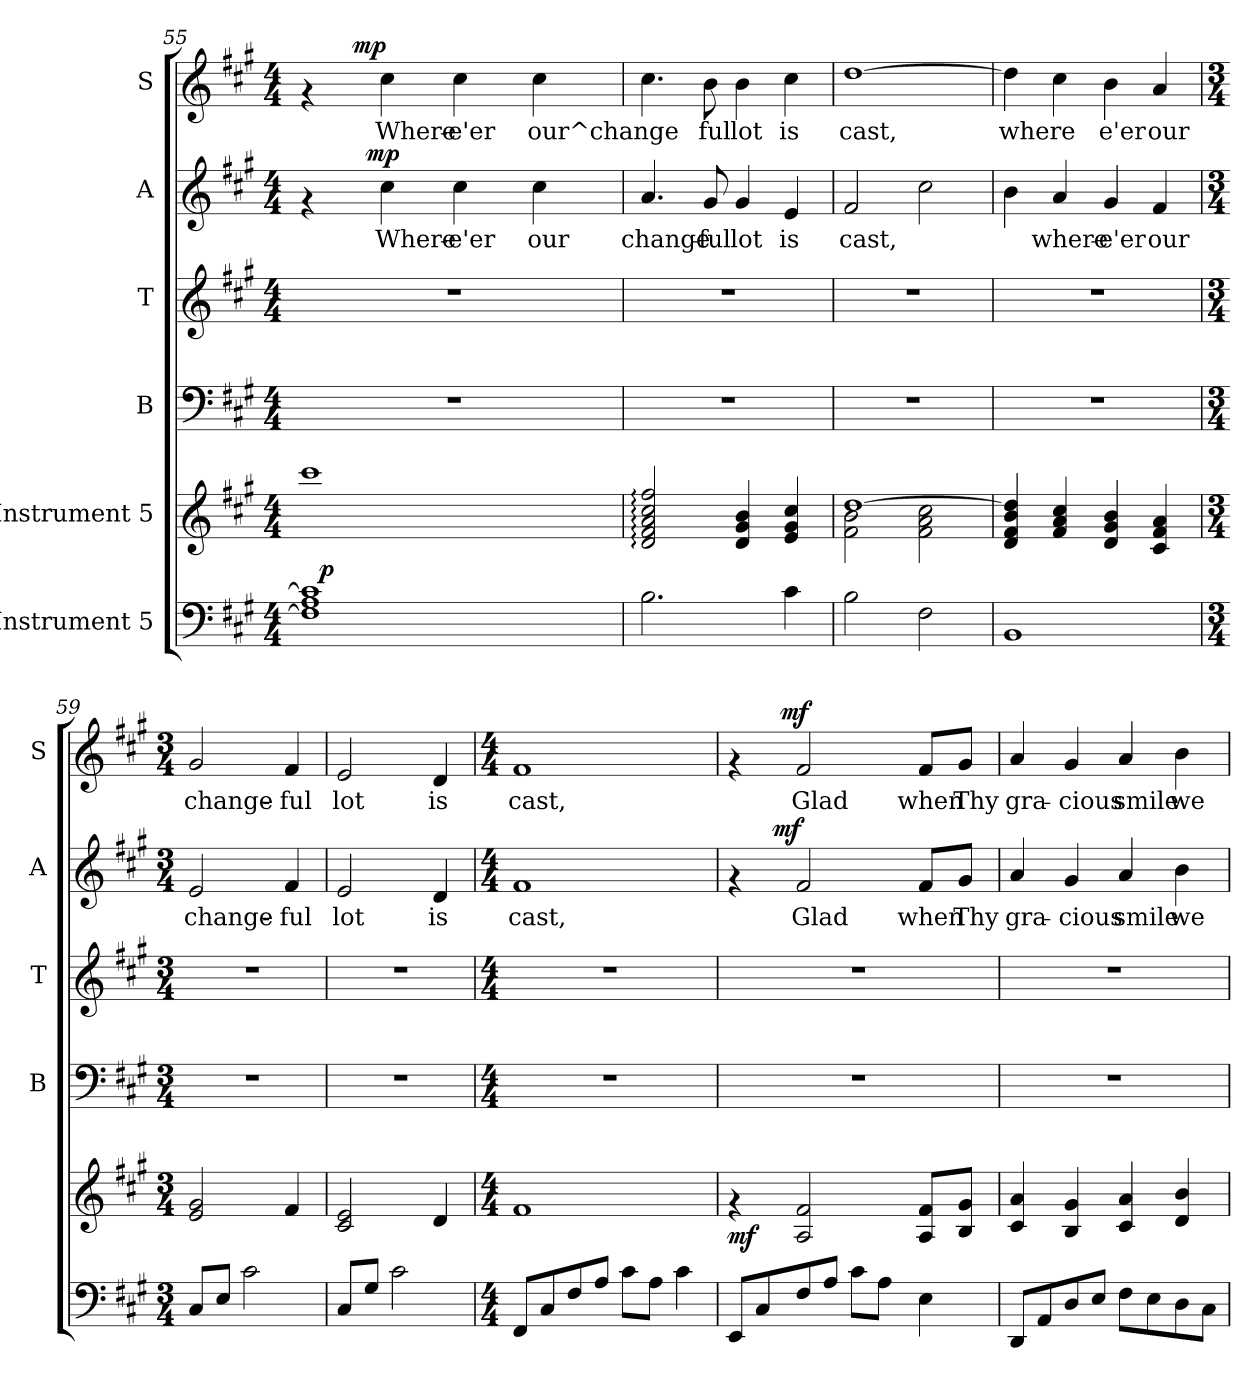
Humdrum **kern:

**kern	**dynam	**kern	**dynam	**kern	**kern	**kern	**text	**dynam	**kern	**text	**dynam
*part6	*part6	*part5	*part5	*part4	*part3	*part2	*part2	*part2	*part1	*part1	*part1
*staff6	*staff6	*staff5	*staff5	*staff4	*staff3	*staff2	*staff2	*staff2	*staff1	*staff1	*staff1
*I"Instrument 5	*	*I"Instrument 5	*	*I"B	*I"T	*I"A	*	*	*I"S	*	*
*	*	*	*	*I'B	*I'T	*I'A	*	*	*I'S	*	*
*clefF4	*	*clefG2	*	*clefF4	*clefG2	*clefG2	*	*	*clefG2	*	*
*k[f#c#g#]	*	*k[f#c#g#]	*	*k[f#c#g#]	*k[f#c#g#]	*k[f#c#g#]	*	*	*k[f#c#g#]	*	*
*A:	*	*A:	*	*A:	*A:	*A:	*	*	*A:	*	*
*M4/4	*	*M4/4	*	*M4/4	*M4/4	*M4/4	*	*	*M4/4	*	*
=55	=55	=55	=55	=55	=55	=55	=55	=55	=55	=55	=55
*^	*	*	*	*	*	*^	*	*	*^	*	*
1c#] 1F#] 1A	32.ryy	.	1ccc#	.	1r	1r	4rf	8..ryy	.	.	4rf	8.ryy	.	.
!	!	!LO:DY:a	!	!	!	!	!	!	!	!	!	!	!	!
.	2ryy	p	.	.	.	.	.	.	.	.	.	.	.	.
!	!	!	!	!	!	!	!	!	!	!	!	!	!	!LO:DY:a
.	.	.	.	.	.	.	.	.	.	.	.	2ryy	.	mp
!	!	!	!	!	!	!	!	!	!	!LO:DY:a	!	!	!	!
.	.	.	.	.	.	.	.	2ryy	.	mp	.	.	.	.
!	!	!	!	!	!	!	!	!	!LO:LY:b:rj	!	!	!	!LO:LY:b:cj	!
.	.	.	.	.	.	.	4cc#\	.	Where-	.	4cc#\	.	Where-	.
!	!	!	!	!	!	!	!	!	!LO:LY:b:rj	!	!	!	!LO:LY:b:cj	!
.	.	.	.	.	.	.	4cc#\	.	-e'er	.	4cc#\	.	-e'er	.
.	4ryy	.	.	.	.	.	.	.	.	.	.	.	.	.
.	.	.	.	.	.	.	.	.	.	.	.	4ryy	.	.
.	.	.	.	.	.	.	.	4ryy	.	.	.	.	.	.
!	!	!	!	!	!	!	!	!	!LO:LY:b:rj	!	!	!	!LO:LY:b:cj	!
.	.	.	.	.	.	.	4cc#\	.	our	.	4cc#\	.	our^change-	.
.	8ryy	.	.	.	.	.	.	.	.	.	.	.	.	.
.	16ryy	.	.	.	.	.	.	.	.	.	.	.	.	.
.	.	.	.	.	.	.	.	.	.	.	.	16ryy	.	.
.	.	.	.	.	.	.	.	32ryy	.	.	.	.	.	.
.	64ryy	.	.	.	.	.	.	.	.	.	.	.	.	.
=56	=56	=56	=56	=56	=56	=56	=56	=56	=56	=56	=56	=56	=56	=56
!	!	!	!	!	!	!	!	!	!LO:LY:b:rj	!	!	!	!LO:LY:b:cj	!
*	*	*	*	*	*	*	*v	*v	*	*	*	*	*	*
*v	*v	*	*	*	*	*	*	*	*	*v	*v	*	*
2.B:\	.	2cc#/: 2a/: 2f#/: 2d/: 2ff#/:	.	1r	1r	4.a/	change-	.	4.cc#\	--	.
!	!	!	!	!	!	!	!LO:LY:b:rj	!	!	!LO:LY:b:cj	!
.	.	.	.	.	.	8g#/	-ful	.	8b\	-ful	.
!	!	!	!	!	!	!	!LO:LY:b:rj	!	!	!LO:LY:b:cj	!
.	.	4b/ 4g#/ 4d/	.	.	.	4g#/	lot	.	4b\	lot	.
!	!	!	!	!	!	!	!LO:LY:b:rj	!	!	!LO:LY:b:cj	!
4c#\	.	4g#/ 4e/ 4cc#/	.	.	.	4e/	is	.	4cc#\	is	.
!!LO:LB:g=z
=57	=57	=57	=57	=57	=57	=57	=57	=57	=57	=57	=57
*	*	*^	*	*	*	*	*	*	*	*	*
!	!	!	!	!	!	!	!	!LO:LY:b:rj	!	!	!LO:LY:b:cj	!
2B\	.	[>1dd	2b\ 2f#\	.	1r	1r	2f#/	cast,	.	[>1dd	cast,	.
!	!	!	!	!	!	!	!	!LO:LY:b:rj	!	!	!	!
2F#\	.	.	2cc#\ 2f#\ 2a\	.	.	.	2cc#\	.	.	.	.	.
=58	=58	=58	=58	=58	=58	=58	=58	=58	=58	=58	=58	=58
!	!	!	!	!	!	!	!	!LO:LY:b:rj	!	!	!LO:LY:b:cj	!
*	*	*v	*v	*	*	*	*	*	*	*	*	*
1BB	.	4b/ 4f#/ 4d/ 4dd/]	.	1r	1r	4b\	.	.	4dd\]	where-	.
!	!	!	!	!	!	!	!LO:LY:b:rj	!	!	!LO:LY:b:cj	!
.	.	4a/ 4f#/ 4cc#/	.	.	.	4a/	where-	.	4cc#\	--	.
!	!	!	!	!	!	!	!LO:LY:b:rj	!	!	!LO:LY:b:cj	!
.	.	4b/ 4g#/ 4d/	.	.	.	4g#/	-e'er	.	4b\	-e'er	.
!	!	!	!	!	!	!	!LO:LY:b:rj	!	!	!LO:LY:b:cj	!
.	.	4a/ 4f#/ 4c#/	.	.	.	4f#/	our	.	4a/	our	.
=59	=59	=59	=59	=59	=59	=59	=59	=59	=59	=59	=59
*M3/4	*	*M3/4	*	*M3/4	*M3/4	*M3/4	*	*	*M3/4	*	*
!	!	!	!	!	!	!	!LO:LY:b:rj	!	!	!LO:LY:b:cj	!
8C#/L	.	2e/ 2g#/	.	2.r	2.r	2e/	change-	.	2g#/	change-	.
8E/J	.	.	.	.	.	.	.	.	.	.	.
2c#\	.	.	.	.	.	.	.	.	.	.	.
!	!	!	!	!	!	!	!LO:LY:b:rj	!	!	!LO:LY:b:cj	!
.	.	4f#/	.	.	.	4f#/	-ful	.	4f#/	-ful	.
=60	=60	=60	=60	=60	=60	=60	=60	=60	=60	=60	=60
!	!	!	!	!	!	!	!LO:LY:b:rj	!	!	!LO:LY:b:cj	!
8C#/L	.	2c#/ 2e/	.	2.r	2.r	2e/	lot	.	2e/	lot	.
8G#/J	.	.	.	.	.	.	.	.	.	.	.
2c#\	.	.	.	.	.	.	.	.	.	.	.
!	!	!	!	!	!	!	!LO:LY:b:rj	!	!	!LO:LY:b:cj	!
.	.	4d/	.	.	.	4d/	is	.	4d/	is	.
=61	=61	=61	=61	=61	=61	=61	=61	=61	=61	=61	=61
*M4/4	*	*M4/4	*	*M4/4	*M4/4	*M4/4	*	*	*M4/4	*	*
!	!	!	!	!	!	!	!LO:LY:b:rj	!	!	!LO:LY:b:cj	!
8FF#/L	.	1f#	.	1r	1r	1f#	cast,	.	1f#	cast,	.
8C#/	.	.	.	.	.	.	.	.	.	.	.
8F#/	.	.	.	.	.	.	.	.	.	.	.
8A/J	.	.	.	.	.	.	.	.	.	.	.
8c#\L	.	.	.	.	.	.	.	.	.	.	.
8A\J	.	.	.	.	.	.	.	.	.	.	.
4c#\	.	.	.	.	.	.	.	.	.	.	.
!!LO:PB:g=z
=62	=62	=62	=62	=62	=62	=62	=62	=62	=62	=62	=62
!	!	!	!LO:DY:b	!	!	!	!	!	!	!	!
*	*	*	*	*	*	*^	*	*	*^	*	*
8EE/L	.	4rf	mf	1r	1r	4rf	8.ryy	.	.	4rf	8ryy	.	.
8C#/	.	.	.	.	.	.	.	.	.	.	16ryy	.	.
!	!	!	!	!	!	!	!	!	!LO:DY:a	!	!	!	!
.	.	.	.	.	.	.	2ryy	.	mf	.	64ryy	.	.
!	!	!	!	!	!	!	!	!	!	!	!	!	!LO:DY:a
.	.	.	.	.	.	.	.	.	.	.	2ryy	.	mf
!	!	!	!	!	!	!	!	!LO:LY:b:rj	!	!	!	!LO:LY:b:cj	!
8F#/	.	2A/ 2f#/	.	.	.	2f#/	.	Glad	.	2f#/	.	Glad	.
8A/J	.	.	.	.	.	.	.	.	.	.	.	.	.
8c#\L	.	.	.	.	.	.	.	.	.	.	.	.	.
8A\J	.	.	.	.	.	.	.	.	.	.	.	.	.
.	.	.	.	.	.	.	4ryy	.	.	.	.	.	.
.	.	.	.	.	.	.	.	.	.	.	4ryy	.	.
!	!	!	!	!	!	!	!	!LO:LY:b:rj	!	!	!	!LO:LY:b:cj	!
4E\	.	8f#/ 8A/L	.	.	.	8f#/L	.	when	.	8f#/L	.	when	.
!	!	!	!	!	!	!	!	!LO:LY:b:rj	!	!	!	!LO:LY:b:cj	!
.	.	8B/ 8g#/J	.	.	.	8g#/J	.	Thy	.	8g#/J	.	Thy	.
.	.	.	.	.	.	.	16ryy	.	.	.	.	.	.
.	.	.	.	.	.	.	.	.	.	.	32.ryy	.	.
=63	=63	=63	=63	=63	=63	=63	=63	=63	=63	=63	=63	=63	=63
!	!	!	!	!	!	!	!	!LO:LY:b:rj	!	!	!	!LO:LY:b:cj	!
*	*	*	*	*	*	*v	*v	*	*	*	*	*	*
*	*	*	*	*	*	*	*	*	*v	*v	*	*
8DD/L	.	4a/ 4c#/	.	1r	1r	4a/	gra-	.	4a/	gra-	.
8AA/	.	.	.	.	.	.	.	.	.	.	.
!	!	!	!	!	!	!	!LO:LY:b:rj	!	!	!LO:LY:b:cj	!
8D/	.	4B/ 4g#/	.	.	.	4g#/	-cious	.	4g#/	-cious	.
8E/J	.	.	.	.	.	.	.	.	.	.	.
!	!	!	!	!	!	!	!LO:LY:b:rj	!	!	!LO:LY:b:cj	!
8F#\L	.	4c#/ 4a/	.	.	.	4a/	smile	.	4a/	smile	.
8E\	.	.	.	.	.	.	.	.	.	.	.
!	!	!	!	!	!	!	!LO:LY:b:rj	!	!	!LO:LY:b:cj	!
8D\	.	4d/ 4b/	.	.	.	4b\	we	.	4b\	we	.
8C#\J	.	.	.	.	.	.	.	.	.	.	.
=	=	=	=	=	=	=	=	=	=	=	=
*-	*-	*-	*-	*-	*-	*-	*-	*-	*-	*-	*-
